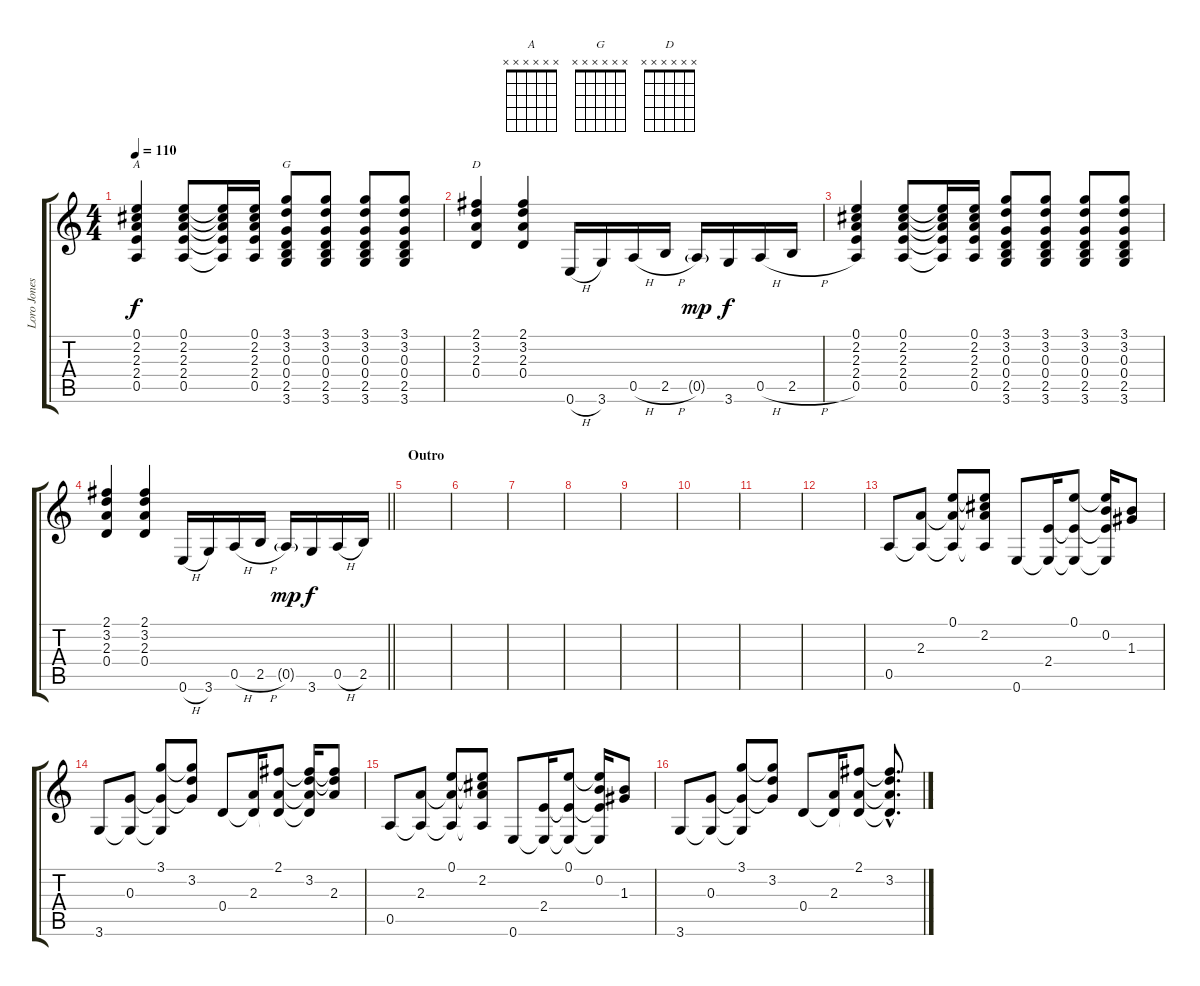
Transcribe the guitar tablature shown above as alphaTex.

\track ("Loro Jones" "Loro Jones") {instrument acousticguitarsteel}
\staff {score tabs}
\tuning (E4 B3 G3 D3 A2 E2) {hide}
\chord ("A" x x x x x x)
\chord ("G" x x x x x x)
\chord ("D" x x x x x x)
\ts (4 4)
\tempo 110
\clef g2
\ks c
(0.1 2.2 2.3 2.4 0.5).4{ch "A" dy f} (0.1 2.2 2.3 2.4 0.5).8 (0.1{t} 2.2{t} 2.3{t} 2.4{t} 0.5{t}).16 (0.1 2.2 2.3 2.4 0.5).16 (3.1 3.2 0.3 0.4 2.5 3.6).8{ch "G"} (3.1 3.2 0.3 0.4 2.5 3.6).8 (3.1 3.2 0.3 0.4 2.5 3.6).8 (3.1 3.2 0.3 0.4 2.5 3.6).8 |
(2.1 3.2 2.3 0.4).4{ch "D"} (2.1 3.2 2.3 0.4).4 0.6{h}.16 3.6.16 0.5{h}.16 2.5{h}.16 0.5{g}.16{dy mp} 3.6.16{dy f} 0.5{h}.16 2.5{h}.16 |
(0.1 2.2 2.3 2.4 0.5).4 (0.1 2.2 2.3 2.4 0.5).8 (0.1{t} 2.2{t} 2.3{t} 2.4{t} 0.5{t}).16 (0.1 2.2 2.3 2.4 0.5).16 (3.1 3.2 0.3 0.4 2.5 3.6).8 (3.1 3.2 0.3 0.4 2.5 3.6).8 (3.1 3.2 0.3 0.4 2.5 3.6).8 (3.1 3.2 0.3 0.4 2.5 3.6).8 |
\barLineRight lightlight
(2.1 3.2 2.3 0.4).4 (2.1 3.2 2.3 0.4).4 0.6{h}.16 3.6.16 0.5{h}.16 2.5{h}.16 0.5{g}.16{dy mp} 3.6.16{dy f} 0.5{h}.16 2.5.16 |
\section ("" "Outro")
|
|
|
|
|
|
|
|
0.5.8 (2.3 0.5{t}).8 (0.1 2.3{t} 0.5{t}).8 (0.1{t} 2.2 2.3{t} 0.5{t}).8 0.6.8 (2.4 0.6{t}).16 (0.1 2.4{t} 0.6{t}).8 (0.1{t} 0.2 2.4{t} 0.6{t}).16 (0.2{t} 1.3).8 |
3.6.8 (0.3 3.6{t}).8 (3.1 0.3{t} 3.6{t}).8 (3.1{t} 3.2 0.3{t}).8 0.4.8 (2.3 0.4{t}).16 (2.1 2.3{t} 0.4{t}).8 (2.1{t} 3.2 2.3{t} 0.4{t}).16 (2.1{t} 3.2{t} 2.3).8 |
0.5.8 (2.3 0.5{t}).8 (0.1 2.3{t} 0.5{t}).8 (0.1{t} 2.2 2.3{t} 0.5{t}).8 0.6.8 (2.4 0.6{t}).16 (0.1 2.4{t} 0.6{t}).8 (0.1{t} 0.2 2.4{t} 0.6{t}).16 (0.2{t} 1.3).8 |
3.6.8 (0.3 3.6{t}).8 (3.1 0.3{t} 3.6{t}).8 (3.1{t} 3.2 0.3{t}).8 0.4.8 (2.3 0.4{t}).16 (2.1 2.3{t} 0.4{t}).8 (2.1{hac t} 3.2{hac} 2.3{hac t} 0.4{hac t}).8{d}
